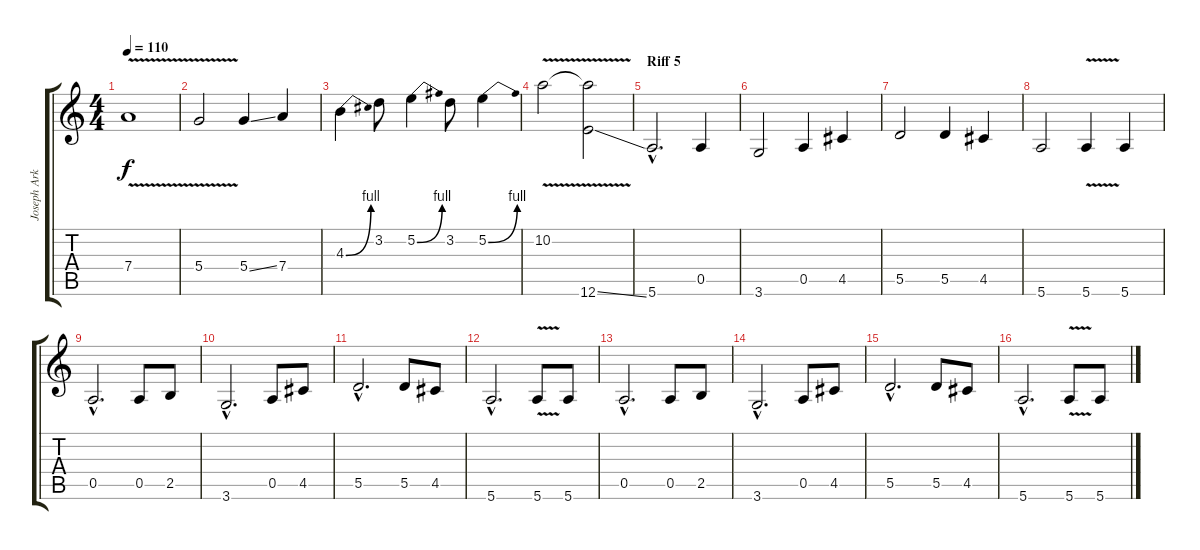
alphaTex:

\track ("Joseph Arkansas - Electric" "Joseph Ark") {instrument distortionguitar}
\staff {score tabs}
\tuning (E4 B3 G3 D3 A2 E2) {hide}
\ts (4 4)
\tempo 110
\clef g2
\ks c
7.4{v}.1{dy f} |
5.4{v}.2 5.4{ss}.4 7.4.4 |
4.3{be (bend 0 0 60 4)}.4 3.2.8 5.2{be (bend 0 0 60 4)}.4 3.2.8 5.2{be (bend 0 0 60 4)}.4 |
10.2{v}.2 (10.2{t} 12.6{ss}).2 |
\section ("" "Riff 5")
5.6{hac}.2{d} 0.5.4 |
3.6.2 0.5.4 4.5.4 |
5.5.2 5.5.4 4.5.4 |
5.6.2 5.6{v}.4 5.6.4 |
0.5{hac}.2{d} 0.5.8 2.5.8 |
3.6{hac}.2{d} 0.5.8 4.5.8 |
5.5{hac}.2{d} 5.5.8 4.5.8 |
5.6{hac}.2{d} 5.6{v}.8 5.6.8 |
0.5{hac}.2{d} 0.5.8 2.5.8 |
3.6{hac}.2{d} 0.5.8 4.5.8 |
5.5{hac}.2{d} 5.5.8 4.5.8 |
5.6{hac}.2{d} 5.6{v}.8 5.6.8
